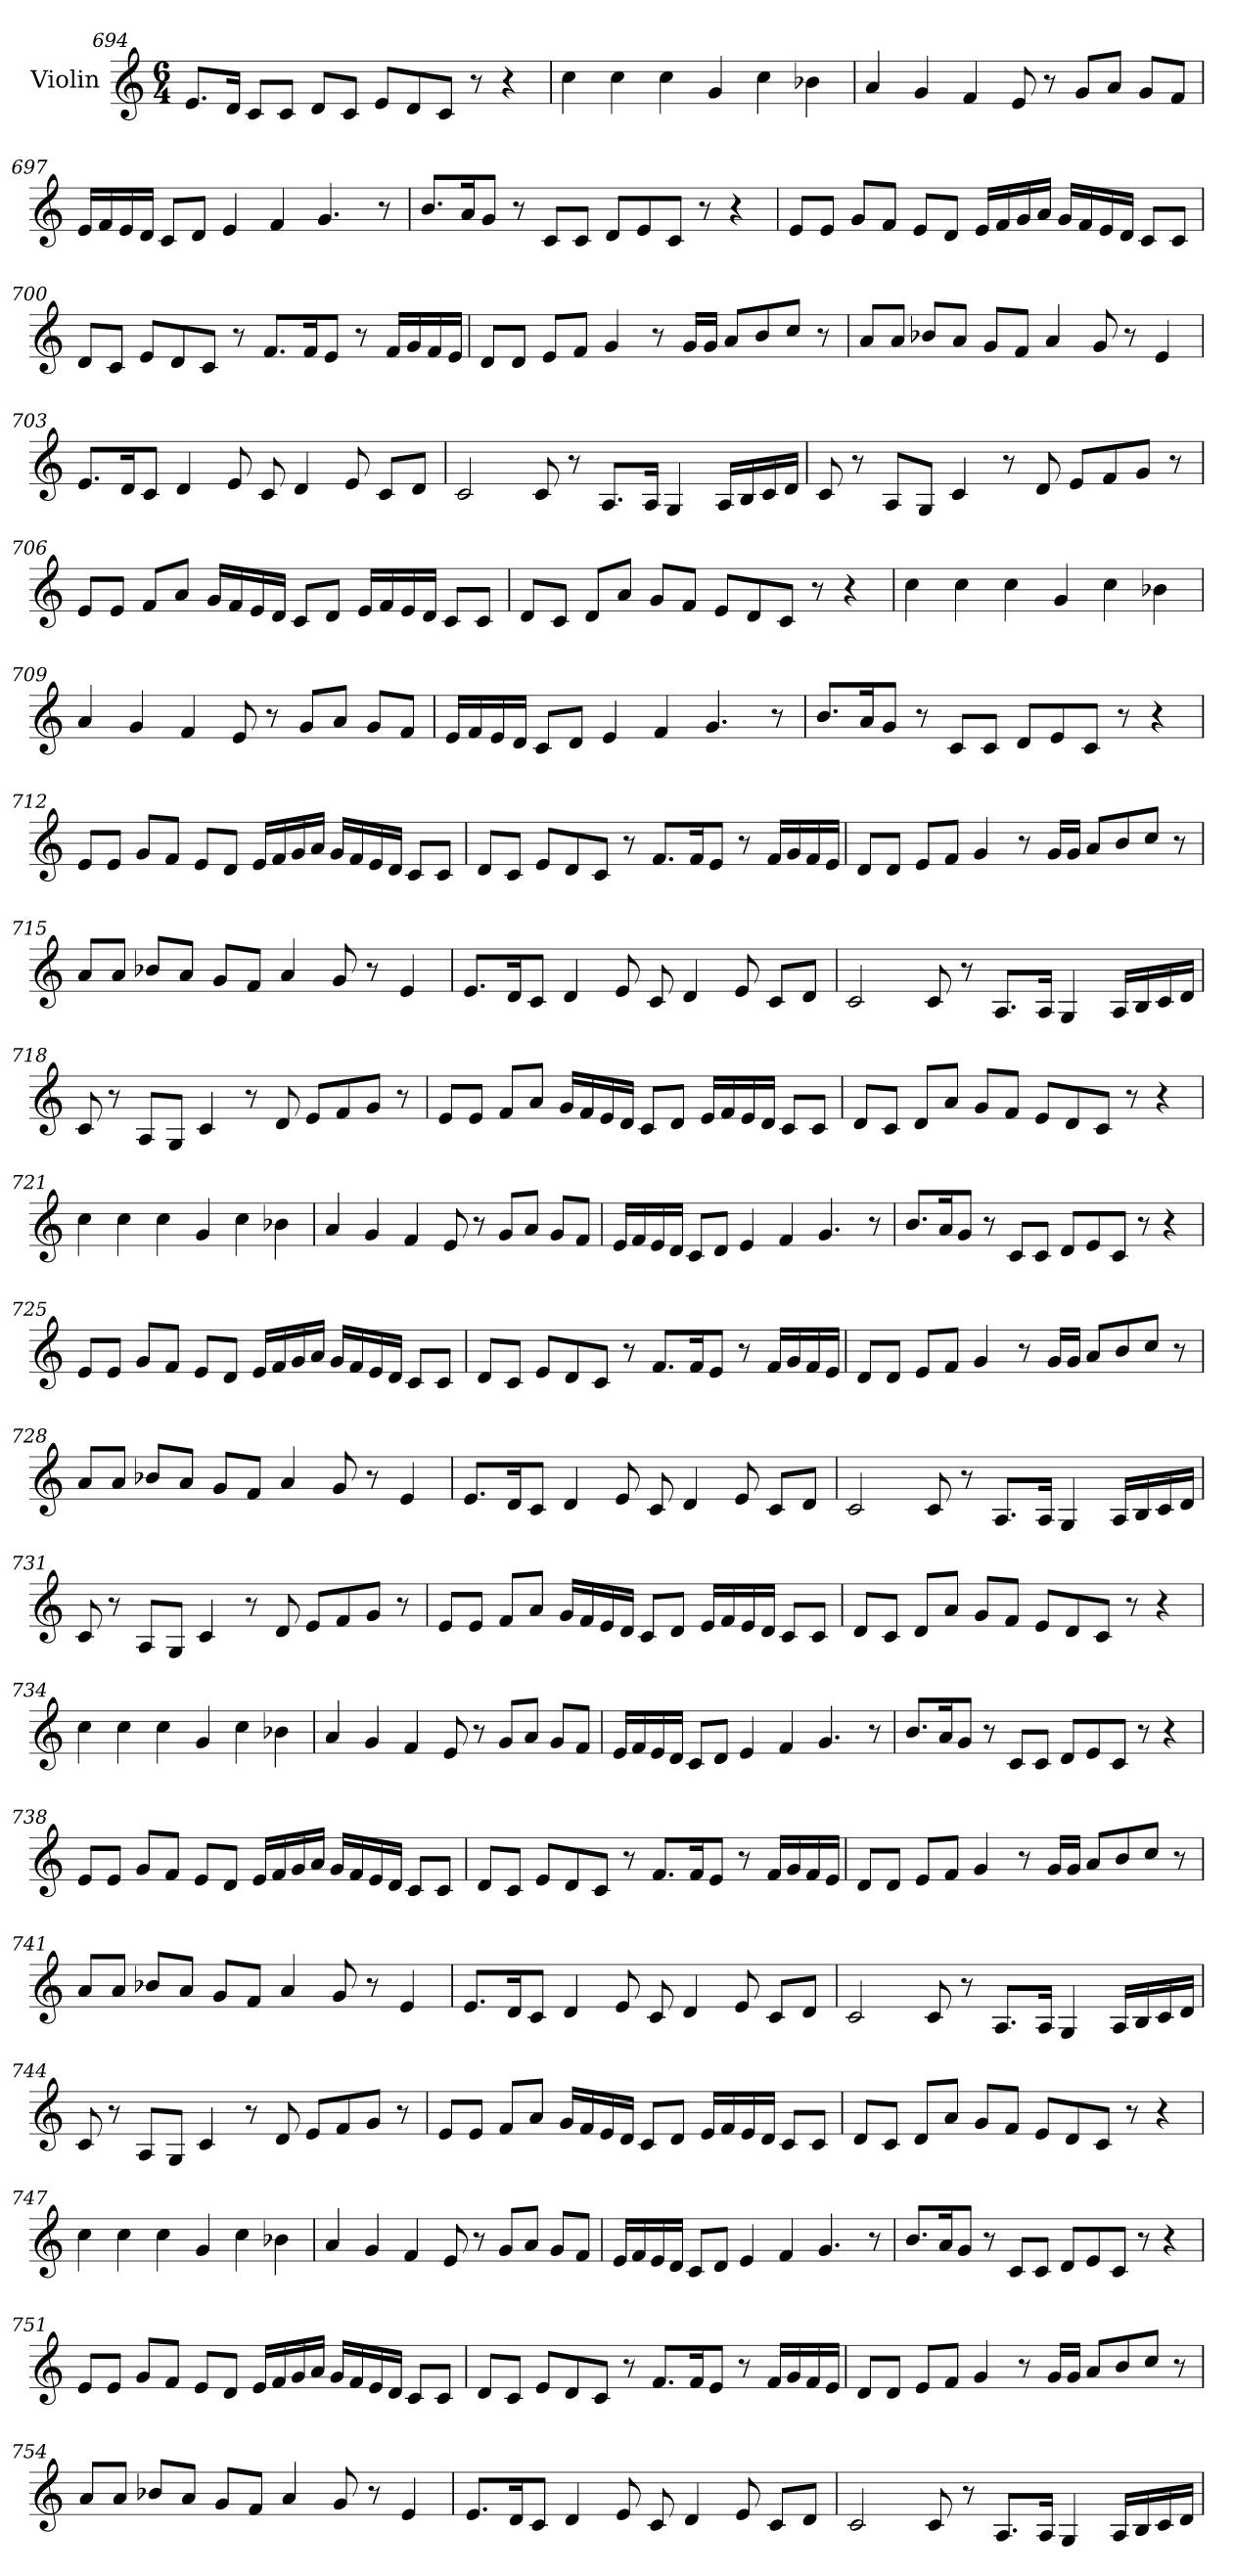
**kern
*part1
*staff1
*I"Violin
!!LO:PB:g=z
*clefG2
*k[]
*C:
*M6/4
=694
8.e/L
16d/Jk
8c/L
8c/J
8d/L
8c/J
8e/L
8d/
8c/J
8r
4r
=695
4cc\
4cc\
4cc\
4g/
4cc\
4b-X\
=696
4a/
4g/
4f/
8e/
8r
8g/L
8a/J
8g/L
8f/J
!!LO:LB:g=z
=697
16e/LL
16f/
16e/
16d/JJ
8c/L
8d/J
4e/
4f/
4.g/
8r
!!LO:PB:g=z
=698
8.b/L
16a/K
8g/J
8r
8c/L
8c/J
8d/L
8e/
8c/J
8r
4r
=699
8e/L
8e/J
8g/L
8f/J
8e/L
8d/J
16e/LL
16f/
16g/
16a/JJ
16g/LL
16f/
16e/
16d/JJ
8c/L
8c/J
!!LO:PB:g=z
=700
8d/L
8c/J
8e/L
8d/
8c/J
8r
8.f/L
16f/K
8e/J
8r
16f/LL
16g/
16f/
16e/JJ
!!LO:LB:g=z
=701
8d/L
8d/J
8e/L
8f/J
4g/
8r
16g/LL
16g/JJ
8a/L
8b/
8cc/J
8r
!!LO:PB:g=z
=702
8a/L
8a/J
8b-X/L
8a/J
8g/L
8f/J
4a/
8g/
8r
4e/
=703
8.e/L
16d/K
8c/J
4d/
8e/
8c/
4d/
8e/
8c/L
8d/J
!!LO:PB:g=z
=704
2c/
8c/
8r
8.A/L
16A/Jk
4G/
16A/LL
16B/
16c/
16d/JJ
!!LO:LB:g=z
=705
8c/
8r
8A/L
8G/J
4c/
8r
8d/
8e/L
8f/
8g/J
8r
!!LO:PB:g=z
=706
8e/L
8e/J
8f/L
8a/J
16g/LL
16f/
16e/
16d/JJ
8c/L
8d/J
16e/LL
16f/
16e/
16d/JJ
8c/L
8c/J
=707
8d/L
8c/J
8d/L
8a/J
8g/L
8f/J
8e/L
8d/
8c/J
8r
4r
!!LO:PB:g=z
=708
4cc\
4cc\
4cc\
4g/
4cc\
4b-X\
!!LO:LB:g=z
=709
4a/
4g/
4f/
8e/
8r
8g/L
8a/J
8g/L
8f/J
!!LO:PB:g=z
=710
16e/LL
16f/
16e/
16d/JJ
8c/L
8d/J
4e/
4f/
4.g/
8r
=711
8.b/L
16a/K
8g/J
8r
8c/L
8c/J
8d/L
8e/
8c/J
8r
4r
=712
8e/L
8e/J
8g/L
8f/J
8e/L
8d/J
16e/LL
16f/
16g/
16a/JJ
16g/LL
16f/
16e/
16d/JJ
8c/L
8c/J
!!LO:LB:g=z
=713
8d/L
8c/J
8e/L
8d/
8c/J
8r
8.f/L
16f/K
8e/J
8r
16f/LL
16g/
16f/
16e/JJ
!!LO:PB:g=z
=714
8d/L
8d/J
8e/L
8f/J
4g/
8r
16g/LL
16g/JJ
8a/L
8b/
8cc/J
8r
=715
8a/L
8a/J
8b-X/L
8a/J
8g/L
8f/J
4a/
8g/
8r
4e/
!!LO:PB:g=z
=716
8.e/L
16d/K
8c/J
4d/
8e/
8c/
4d/
8e/
8c/L
8d/J
!!LO:LB:g=z
=717
2c/
8c/
8r
8.A/L
16A/Jk
4G/
16A/LL
16B/
16c/
16d/JJ
!!LO:PB:g=z
=718
8c/
8r
8A/L
8G/J
4c/
8r
8d/
8e/L
8f/
8g/J
8r
=719
8e/L
8e/J
8f/L
8a/J
16g/LL
16f/
16e/
16d/JJ
8c/L
8d/J
16e/LL
16f/
16e/
16d/JJ
8c/L
8c/J
!!LO:PB:g=z
=720
8d/L
8c/J
8d/L
8a/J
8g/L
8f/J
8e/L
8d/
8c/J
8r
4r
!!LO:PB:g=z
=721
4cc\
4cc\
4cc\
4g/
4cc\
4b-X\
=722
4a/
4g/
4f/
8e/
8r
8g/L
8a/J
8g/L
8f/J
!!LO:PB:g=z
=723
16e/LL
16f/
16e/
16d/JJ
8c/L
8d/J
4e/
4f/
4.g/
8r
!!LO:PB:g=z
=724
8.b/L
16a/K
8g/J
8r
8c/L
8c/J
8d/L
8e/
8c/J
8r
4r
=725
8e/L
8e/J
8g/L
8f/J
8e/L
8d/J
16e/LL
16f/
16g/
16a/JJ
16g/LL
16f/
16e/
16d/JJ
8c/L
8c/J
!!LO:PB:g=z
=726
8d/L
8c/J
8e/L
8d/
8c/J
8r
8.f/L
16f/K
8e/J
8r
16f/LL
16g/
16f/
16e/JJ
!!LO:PB:g=z
=727
8d/L
8d/J
8e/L
8f/J
4g/
8r
16g/LL
16g/JJ
8a/L
8b/
8cc/J
8r
=728
8a/L
8a/J
8b-X/L
8a/J
8g/L
8f/J
4a/
8g/
8r
4e/
!!LO:PB:g=z
=729
8.e/L
16d/K
8c/J
4d/
8e/
8c/
4d/
8e/
8c/L
8d/J
!!LO:PB:g=z
=730
2c/
8c/
8r
8.A/L
16A/Jk
4G/
16A/LL
16B/
16c/
16d/JJ
=731
8c/
8r
8A/L
8G/J
4c/
8r
8d/
8e/L
8f/
8g/J
8r
=732
8e/L
8e/J
8f/L
8a/J
16g/LL
16f/
16e/
16d/JJ
8c/L
8d/J
16e/LL
16f/
16e/
16d/JJ
8c/L
8c/J
!!LO:PB:g=z
=733
8d/L
8c/J
8d/L
8a/J
8g/L
8f/J
8e/L
8d/
8c/J
8r
4r
=734
4cc\
4cc\
4cc\
4g/
4cc\
4b-X\
!!LO:PB:g=z
=735
4a/
4g/
4f/
8e/
8r
8g/L
8a/J
8g/L
8f/J
!!LO:PB:g=z
=736
16e/LL
16f/
16e/
16d/JJ
8c/L
8d/J
4e/
4f/
4.g/
8r
=737
8.b/L
16a/K
8g/J
8r
8c/L
8c/J
8d/L
8e/
8c/J
8r
4r
!!LO:PB:g=z
=738
8e/L
8e/J
8g/L
8f/J
8e/L
8d/J
16e/LL
16f/
16g/
16a/JJ
16g/LL
16f/
16e/
16d/JJ
8c/L
8c/J
!!LO:PB:g=z
=739
8d/L
8c/J
8e/L
8d/
8c/J
8r
8.f/L
16f/K
8e/J
8r
16f/LL
16g/
16f/
16e/JJ
=740
8d/L
8d/J
8e/L
8f/J
4g/
8r
16g/LL
16g/JJ
8a/L
8b/
8cc/J
8r
!!LO:PB:g=z
=741
8a/L
8a/J
8b-X/L
8a/J
8g/L
8f/J
4a/
8g/
8r
4e/
!!LO:PB:g=z
=742
8.e/L
16d/K
8c/J
4d/
8e/
8c/
4d/
8e/
8c/L
8d/J
=743
2c/
8c/
8r
8.A/L
16A/Jk
4G/
16A/LL
16B/
16c/
16d/JJ
!!LO:PB:g=z
=744
8c/
8r
8A/L
8G/J
4c/
8r
8d/
8e/L
8f/
8g/J
8r
!!LO:PB:g=z
=745
8e/L
8e/J
8f/L
8a/J
16g/LL
16f/
16e/
16d/JJ
8c/L
8d/J
16e/LL
16f/
16e/
16d/JJ
8c/L
8c/J
=746
8d/L
8c/J
8d/L
8a/J
8g/L
8f/J
8e/L
8d/
8c/J
8r
4r
!!LO:PB:g=z
=747
4cc\
4cc\
4cc\
4g/
4cc\
4b-X\
!!LO:PB:g=z
=748
4a/
4g/
4f/
8e/
8r
8g/L
8a/J
8g/L
8f/J
=749
16e/LL
16f/
16e/
16d/JJ
8c/L
8d/J
4e/
4f/
4.g/
8r
!!LO:PB:g=z
=750
8.b/L
16a/K
8g/J
8r
8c/L
8c/J
8d/L
8e/
8c/J
8r
4r
!!LO:PB:g=z
=751
8e/L
8e/J
8g/L
8f/J
8e/L
8d/J
16e/LL
16f/
16g/
16a/JJ
16g/LL
16f/
16e/
16d/JJ
8c/L
8c/J
=752
8d/L
8c/J
8e/L
8d/
8c/J
8r
8.f/L
16f/K
8e/J
8r
16f/LL
16g/
16f/
16e/JJ
!!LO:PB:g=z
=753
8d/L
8d/J
8e/L
8f/J
4g/
8r
16g/LL
16g/JJ
8a/L
8b/
8cc/J
8r
!!LO:PB:g=z
=754
8a/L
8a/J
8b-X/L
8a/J
8g/L
8f/J
4a/
8g/
8r
4e/
=755
8.e/L
16d/K
8c/J
4d/
8e/
8c/
4d/
8e/
8c/L
8d/J
!!LO:PB:g=z
=756
2c/
8c/
8r
8.A/L
16A/Jk
4G/
16A/LL
16B/
16c/
16d/JJ
=
*-
